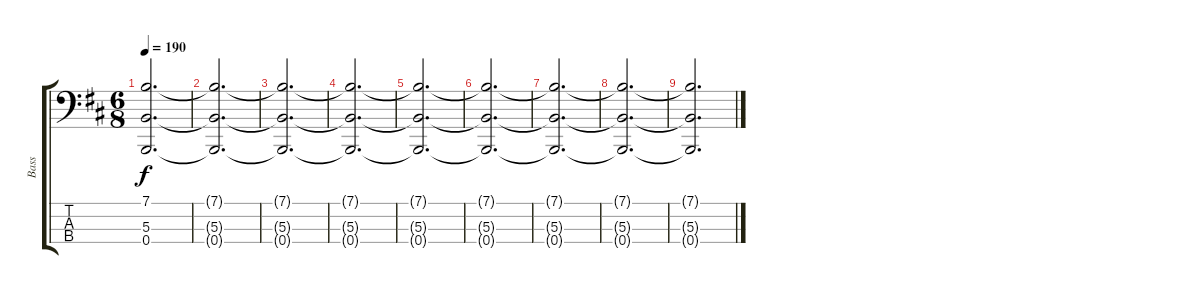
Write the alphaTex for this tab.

\track ("Bass" "Bass") {instrument electricbasspick}
\staff {score tabs}
\tuning (E2 B1 Gb1 B0) {hide}
\ts (6 8)
\tempo 190
\clef f4
\ks bminor
(7.1{t} 5.3{t} 0.4{t}).2{d dy f} |
(7.1{t} 5.3{t} 0.4{t}).2{d} |
(7.1{t} 5.3{t} 0.4{t}).2{d} |
(7.1{t} 5.3{t} 0.4{t}).2{d} |
(7.1{t} 5.3{t} 0.4{t}).2{d} |
(7.1{t} 5.3{t} 0.4{t}).2{d} |
(7.1{t} 5.3{t} 0.4{t}).2{d} |
(7.1{t} 5.3{t} 0.4{t}).2{d} |
(7.1{t} 5.3{t} 0.4{t}).2{d}
